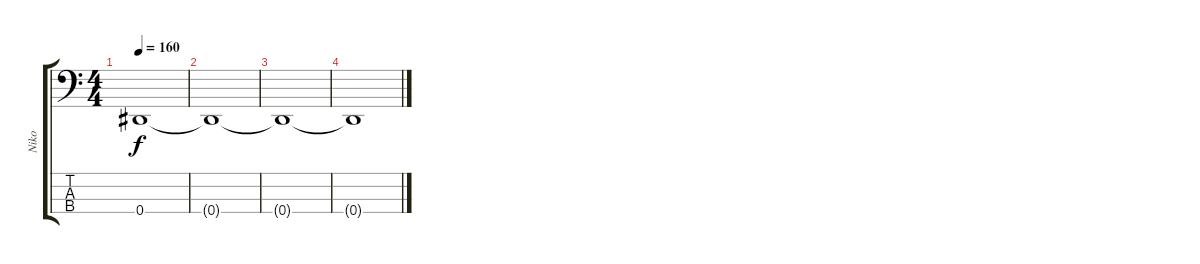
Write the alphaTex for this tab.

\track ("Niko" "Niko") {instrument electricbassfinger}
\staff {score tabs}
\tuning (Gb2 Db2 Ab1 Eb1) {hide}
\ts (4 4)
\tempo 160
\clef f4
\ks c
0.4.1{dy f volume 16} |
0.4{t}.1{volume 15} |
0.4{t}.1{volume 14} |
0.4{t}.1{volume 13}
